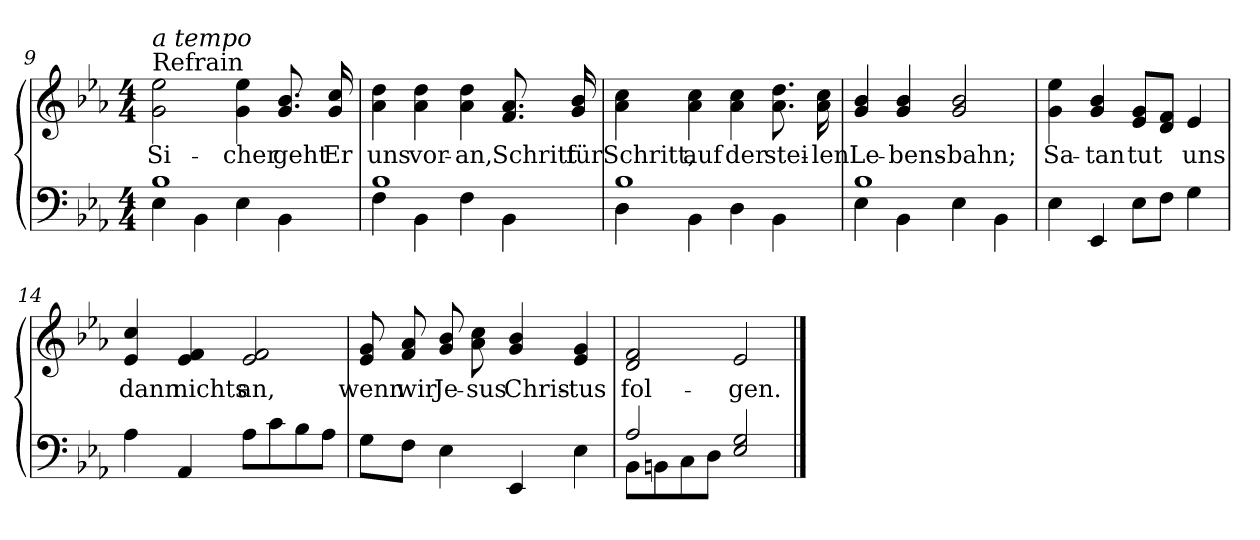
**kern	**kern	**text
*part2	*part1	*part1
*staff2	*staff1	*staff1
!!LO:PB:g=z
*clefF4	*clefG2	*
*k[b-e-a-]	*k[b-e-a-]	*
*E-:	*E-:	*
*M4/4	*M4/4	*
=9	=9	=9
*^	*	*
!	!	!LO:TX:a:t=Refrain	!
!	!	!LO:TX:a:i:t=a tempo	!
!	!	!	!LO:LY:b
1B-	4E-\	2g\ 2ee-\	Si-
.	4BB-\	.	.
!	!	!	!LO:LY:b
.	4E-\	4g\ 4ee-\	-cher
!	!	!	!LO:LY:b
.	4BB-\	8.g/ 8.b-/	geht
!	!	!	!LO:LY:b
.	.	16g/ 16cc/	Er
=10	=10	=10	=10
!	!	!	!LO:LY:b
1B-	4F\	4a-\ 4dd\	uns
!	!	!	!LO:LY:b
.	4BB-\	4a-\ 4dd\	vor-
!	!	!	!LO:LY:b
.	4F\	4a-\ 4dd\	-an,
!	!	!	!LO:LY:b
.	4BB-\	8.f/ 8.a-/	Schritt
!	!	!	!LO:LY:b
.	.	16g/ 16b-/	für
!!LO:LB:g=z
=11	=11	=11	=11
!	!	!	!LO:LY:b
1B-	4D\	4a-\ 4cc\	Schritt,
!	!	!	!LO:LY:b
.	4BB-\	4a-\ 4cc\	auf
!	!	!	!LO:LY:b
.	4D\	4a-\ 4cc\	der
!	!	!	!LO:LY:b
.	4BB-\	8.a-\ 8.dd\	stei-
!	!	!	!LO:LY:b
.	.	16a-\ 16cc\	-len
=12	=12	=12	=12
!	!	!	!LO:LY:b
1B-	4E-\	4g/ 4b-/	Le-
!	!	!	!LO:LY:b
.	4BB-\	4g/ 4b-/	-bens-
!	!	!	!LO:LY:b
.	4E-\	2g/ 2b-/	-bahn;
.	4BB-\	.	.
*v	*v	*	*
=13	=13	=13
*^	*	*
!	!	!	!LO:LY:b
*v	*v	*	*
4E-\	4g\ 4ee-\	Sa-
!	!	!LO:LY:b
4EE-/	4g/ 4b-/	-tan
!	!	!LO:LY:b
8E-\L	8e-/ 8g/L	tut
8F\J	8d/ 8f/J	.
!	!	!LO:LY:b
4G\	4e-/	uns
!!LO:LB:g=z
=14	=14	=14
!	!	!LO:LY:b
4A-\	4e-/ 4cc/	dann
!	!	!LO:LY:b
4AA-/	4e-/ 4f/	nichts
!	!	!LO:LY:b
8A-\L	2e-/ 2f/	an,
8c\	.	.
8B-\	.	.
8A-\J	.	.
=15	=15	=15
!	!	!LO:LY:b
8G\L	8e-/ 8g/	wenn
!	!	!LO:LY:b
8F\J	8f/ 8a-/	wir
!	!	!LO:LY:b
4E-\	8g/ 8b-/	Je-
!	!	!LO:LY:b
.	8a-\ 8cc\	-sus
!	!	!LO:LY:b
4EE-/	4g/ 4b-/	Chris-
!	!	!LO:LY:b
4E-\	4e-/ 4g/	-tus
=16	=16	=16
*^	*	*
!	!	!	!LO:LY:b
2A-/	8BB-\L	2d/ 2f/	fol-
.	8BBn\	.	.
.	8C\	.	.
.	8D\J	.	.
!	!	!	!LO:LY:b
2E-/ 2G/	2ryy	2e-/	-gen.
*v	*v	*	*
==	==	==
*-	*-	*-
